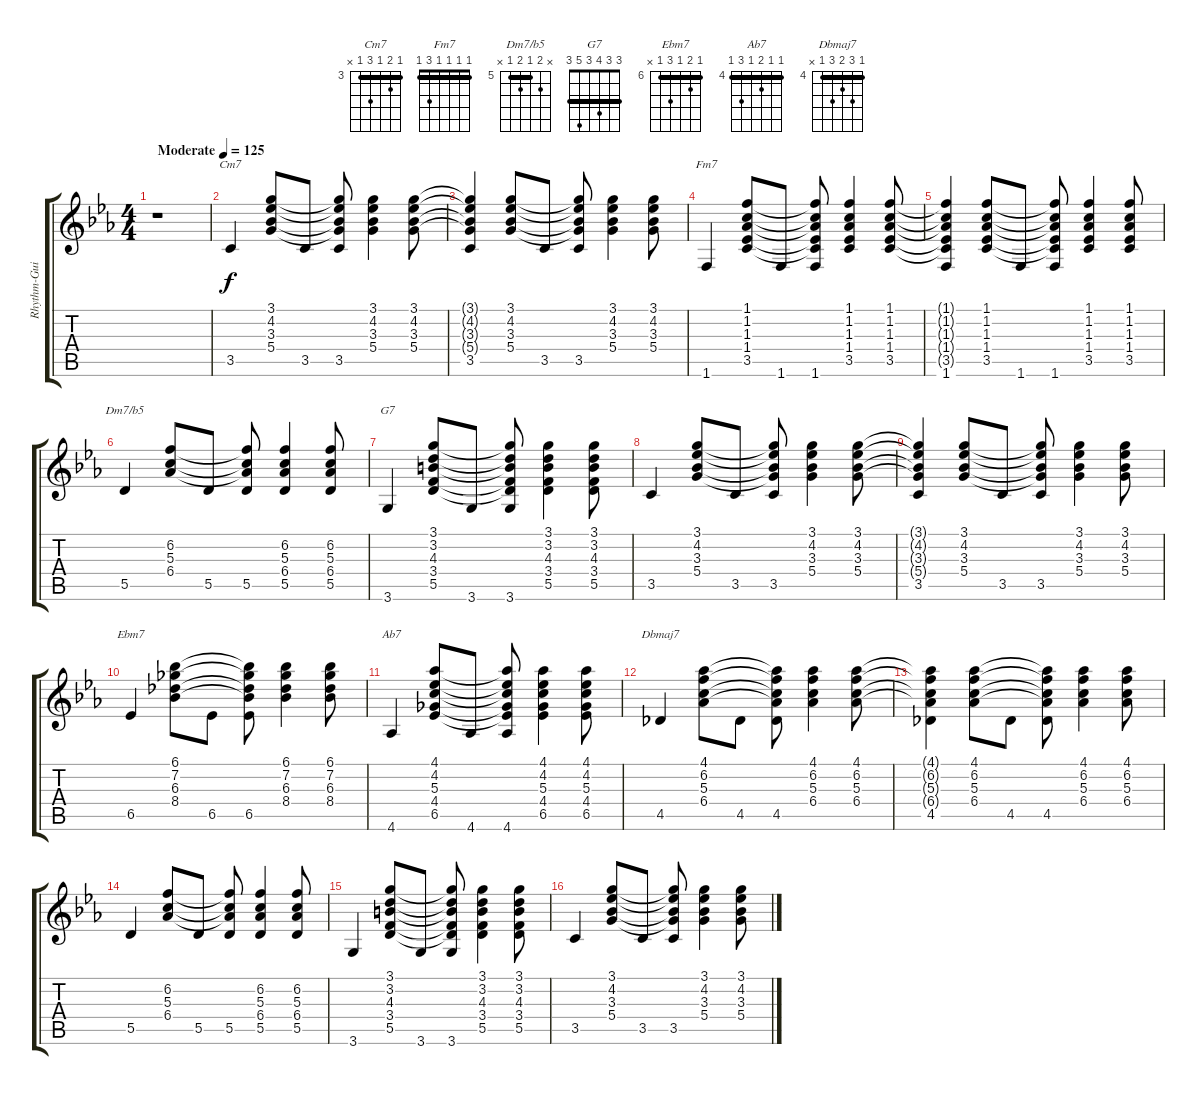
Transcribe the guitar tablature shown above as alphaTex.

\track ("Rhythm-Guitar" "Rhythm-Gui") {instrument acousticguitarsteel}
\staff {score tabs}
\tuning (E4 B3 G3 D3 A2 E2) {hide}
\chord ("Cm7" 3 4 3 5 3 x) {firstfret 3 barre 3}
\chord ("Fm7" 1 1 1 1 3 1) {barre 1}
\chord ("Dm7/b5" x 6 5 6 5 x) {firstfret 5 barre 5}
\chord ("G7" 3 3 4 3 5 3) {barre 3}
\chord ("Ebm7" 6 7 6 8 6 x) {firstfret 6 barre 6}
\chord ("Ab7" 4 4 5 4 6 4) {firstfret 4 barre 4}
\chord ("Dbmaj7" 4 6 5 6 4 x) {firstfret 4 barre 4}
\ts (4 4)
\tempo (125 "Moderate")
\clef g2
\ks eb
r.1{dy f instrument acousticguitarsteel} |
3.5.4{ch "Cm7"} (3.1 4.2 3.3 5.4).8 3.5.8 (3.1{t} 4.2{t} 3.3{t} 5.4{t} 3.5).8 (3.1 4.2 3.3 5.4).4 (3.1 4.2 3.3 5.4).8 |
(3.1{t} 4.2{t} 3.3{t} 5.4{t} 3.5).4 (3.1 4.2 3.3 5.4).8 3.5.8 (3.1{t} 4.2{t} 3.3{t} 5.4{t} 3.5).8 (3.1 4.2 3.3 5.4).4 (3.1 4.2 3.3 5.4).8 |
1.6.4{ch "Fm7"} (1.1 1.2 1.3 1.4 3.5).8 1.6.8 (1.1{t} 1.2{t} 1.3{t} 1.4{t} 3.5{t} 1.6).8 (1.1 1.2 1.3 1.4 3.5).4 (1.1 1.2 1.3 1.4 3.5).8 |
(1.1{t} 1.2{t} 1.3{t} 1.4{t} 3.5{t} 1.6).4 (1.1 1.2 1.3 1.4 3.5).8 1.6.8 (1.1{t} 1.2{t} 1.3{t} 1.4{t} 3.5{t} 1.6).8 (1.1 1.2 1.3 1.4 3.5).4 (1.1 1.2 1.3 1.4 3.5).8 |
5.5.4{ch "Dm7/b5"} (6.2 5.3 6.4).8 5.5.8 (6.2{t} 5.3{t} 6.4{t} 5.5).8 (6.2 5.3 6.4 5.5).4 (6.2 5.3 6.4 5.5).8 |
3.6.4{ch "G7"} (3.1 3.2 4.3 3.4 5.5).8 3.6.8 (3.1{t} 3.2{t} 4.3{t} 3.4{t} 5.5{t} 3.6).8 (3.1 3.2 4.3 3.4 5.5).4 (3.1 3.2 4.3 3.4 5.5).8 |
3.5.4 (3.1 4.2 3.3 5.4).8 3.5.8 (3.1{t} 4.2{t} 3.3{t} 5.4{t} 3.5).8 (3.1 4.2 3.3 5.4).4 (3.1 4.2 3.3 5.4).8 |
(3.1{t} 4.2{t} 3.3{t} 5.4{t} 3.5).4 (3.1 4.2 3.3 5.4).8 3.5.8 (3.1{t} 4.2{t} 3.3{t} 5.4{t} 3.5).8 (3.1 4.2 3.3 5.4).4 (3.1 4.2 3.3 5.4).8 |
6.5.4{ch "Ebm7"} (6.1 7.2 6.3 8.4).8 6.5.8 (6.1{t} 7.2{t} 6.3{t} 8.4{t} 6.5).8 (6.1 7.2 6.3 8.4).4 (6.1 7.2 6.3 8.4).8 |
4.6.4{ch "Ab7"} (4.1 4.2 5.3 4.4 6.5).8 4.6.8 (4.1{t} 4.2{t} 5.3{t} 4.4{t} 6.5{t} 4.6).8 (4.1 4.2 5.3 4.4 6.5).4 (4.1 4.2 5.3 4.4 6.5).8 |
4.5.4{ch "Dbmaj7"} (4.1 6.2 5.3 6.4).8 4.5.8 (4.1{t} 6.2{t} 5.3{t} 6.4{t} 4.5).8 (4.1 6.2 5.3 6.4).4 (4.1 6.2 5.3 6.4).8 |
(4.1{t} 6.2{t} 5.3{t} 6.4{t} 4.5).4 (4.1 6.2 5.3 6.4).8 4.5.8 (4.1{t} 6.2{t} 5.3{t} 6.4{t} 4.5).8 (4.1 6.2 5.3 6.4).4 (4.1 6.2 5.3 6.4).8 |
5.5.4 (6.2 5.3 6.4).8 5.5.8 (6.2{t} 5.3{t} 6.4{t} 5.5).8 (6.2 5.3 6.4 5.5).4 (6.2 5.3 6.4 5.5).8 |
3.6.4 (3.1 3.2 4.3 3.4 5.5).8 3.6.8 (3.1{t} 3.2{t} 4.3{t} 3.4{t} 5.5{t} 3.6).8 (3.1 3.2 4.3 3.4 5.5).4 (3.1 3.2 4.3 3.4 5.5).8 |
3.5.4 (3.1 4.2 3.3 5.4).8 3.5.8 (3.1{t} 4.2{t} 3.3{t} 5.4{t} 3.5).8 (3.1 4.2 3.3 5.4).4 (3.1 4.2 3.3 5.4).8
